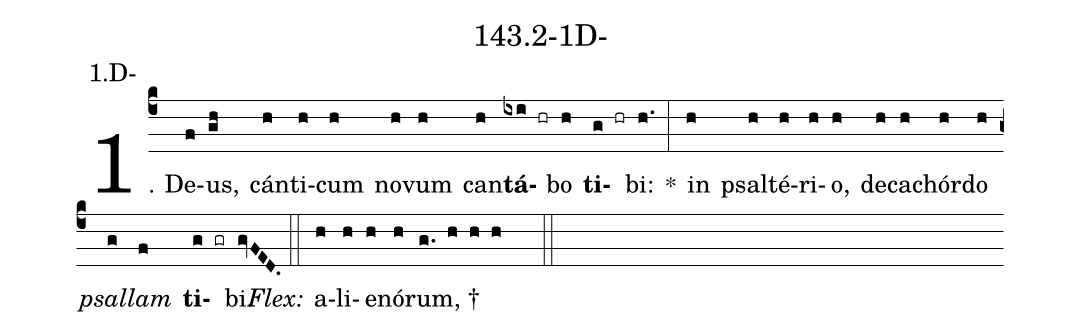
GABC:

name: 143.2-1D-;
annotation: 1.D-;
%%
(c4)1. De(f)us,(gh) cán(h)ti(h)cum(h) no(h)vum(h) can(h)<b>tá</b>(ixi hr)bo(h) <b>ti</b>(g hr)bi:(h.) *(:) in(h) psal(h)té(h)ri(h)o,(h) de(h)ca(h)chór(h)do(h) <i>psal</i>(g)<i>lam</i>(f) <b>ti</b>(g gr)bi.(gvFED.) (::)
<i>Flex:</i>()  a(h)li(h)e(h)nó(h)rum, †(g. h h h  ::)
